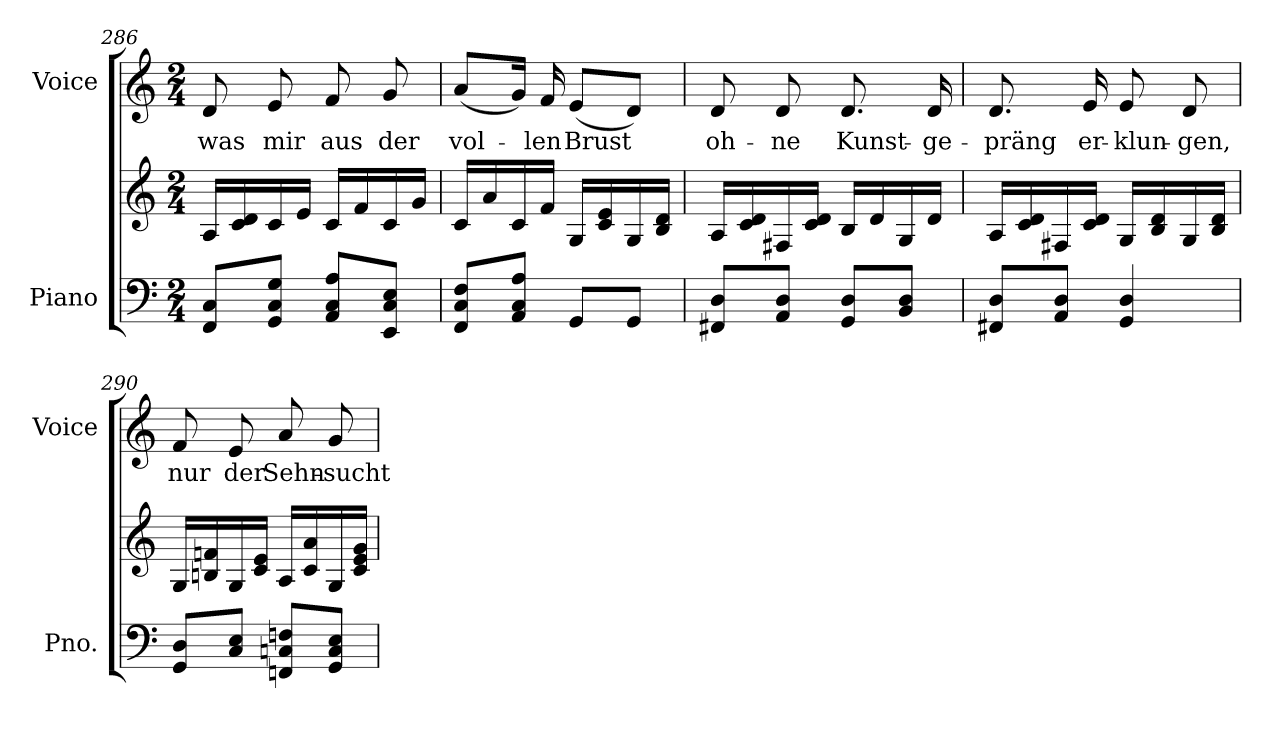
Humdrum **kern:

**kern	**kern	**kern	**text
*part2	*part2	*part1	*part1
*staff3	*staff2	*staff1	*staff1
*I"Piano	*	*I"Voice	*
*I'Pno.	*	*I'Voice	*
*clefF4	*clefG2	*clefG2	*
*k[]	*k[]	*k[]	*
*C:	*C:	*C:	*
*M2/4	*M2/4	*M2/4	*
=286	=286	=286	=286
!	!	!	!LO:LY:b:color=#000000
8FFi/ 8CiL	16Ai/LL	8di/	was
.	16ci/ 16di	.	.
!	!	!	!LO:LY:b:color=#000000
8GGi/ 8Ci 8GiJ	16ci/	8ei/	mir
.	16ei/JJ	.	.
!	!	!	!LO:LY:b:color=#000000
8AAi/ 8Ci 8AiL	16ci/LL	8fi/	aus
.	16fi/	.	.
!	!	!	!LO:LY:b:color=#000000
8EEi/ 8Ci 8EiJ	16ci/	8gi/	der
.	16gi/JJ	.	.
!!LO:LB:g=z
=287	=287	=287	=287
!	!	!	!LO:LY:b:color=#000000
8FFi/ 8Ci 8FiL	16ci/LL	(8ai/L	vol-
.	16ai/	.	.
8AAi/ 8Ci 8AiJ	16ci/	16gi/Jk)	.
!	!	!	!LO:LY:b:color=#000000
.	16fi/JJ	16fi/	-len
!	!	!	!LO:LY:b:color=#000000
8GGi/L	16Gi/LL	(8ei/L	Brust
.	16ci/ 16ei	.	.
8GGi/J	16Gi/	8di/J)	.
.	16Bi/ 16diJJ	.	.
=288	=288	=288	=288
!	!	!	!LO:LY:b:color=#000000
8FF#Xi/ 8DiL	16Ai/LL	8di/	oh-
.	16ci/ 16di	.	.
!	!	!	!LO:LY:b:color=#000000
8AAi/ 8DiJ	16F#Xi/	8di/	-ne
.	16ci/ 16diJJ	.	.
!	!	!	!LO:LY:b:color=#000000
8GGi/ 8DiL	16Bi/LL	8.di/	Kunst-
.	16di/	.	.
8BBi/ 8DiJ	16Gi/	.	.
!	!	!	!LO:LY:b:color=#000000
.	16di/JJ	16di/	-ge-
=289	=289	=289	=289
!	!	!	!LO:LY:b:color=#000000
8FF#Xi/ 8DiL	16Ai/LL	8.di/	-präng
.	16ci/ 16di	.	.
8AAi/ 8DiJ	16F#Xi/	.	.
!	!	!	!LO:LY:b:color=#000000
.	16ci/ 16diJJ	16ei/	er-
!	!	!	!LO:LY:b:color=#000000
4GGi/ 4Di	16Gi/LL	8ei/	-klun-
.	16Bi/ 16di	.	.
!	!	!	!LO:LY:b:color=#000000
.	16Gi/	8di/	-gen,
.	16Bi/ 16diJJ	.	.
=290	=290	=290	=290
!	!	!	!LO:LY:b:color=#000000
8GGi/ 8DiL	16Gi/LL	8fi/	nur
.	16Bni/ 16fni	.	.
!	!	!	!LO:LY:b:color=#000000
8Ci/ 8EiJ	16Gi/	8ei/	der
.	16ci/ 16eiJJ	.	.
!	!	!	!LO:LY:b:color=#000000
8FFni/ 8Cni 8FniL	16Ai/LL	8ai/	Sehn-
.	16ci/ 16ai	.	.
!	!	!	!LO:LY:b:color=#000000
8GGi/ 8Ci 8EiJ	16Gi/	8gi/	-sucht
.	16ci/ 16ei 16giJJ	.	.
=	=	=	=
*-	*-	*-	*-
